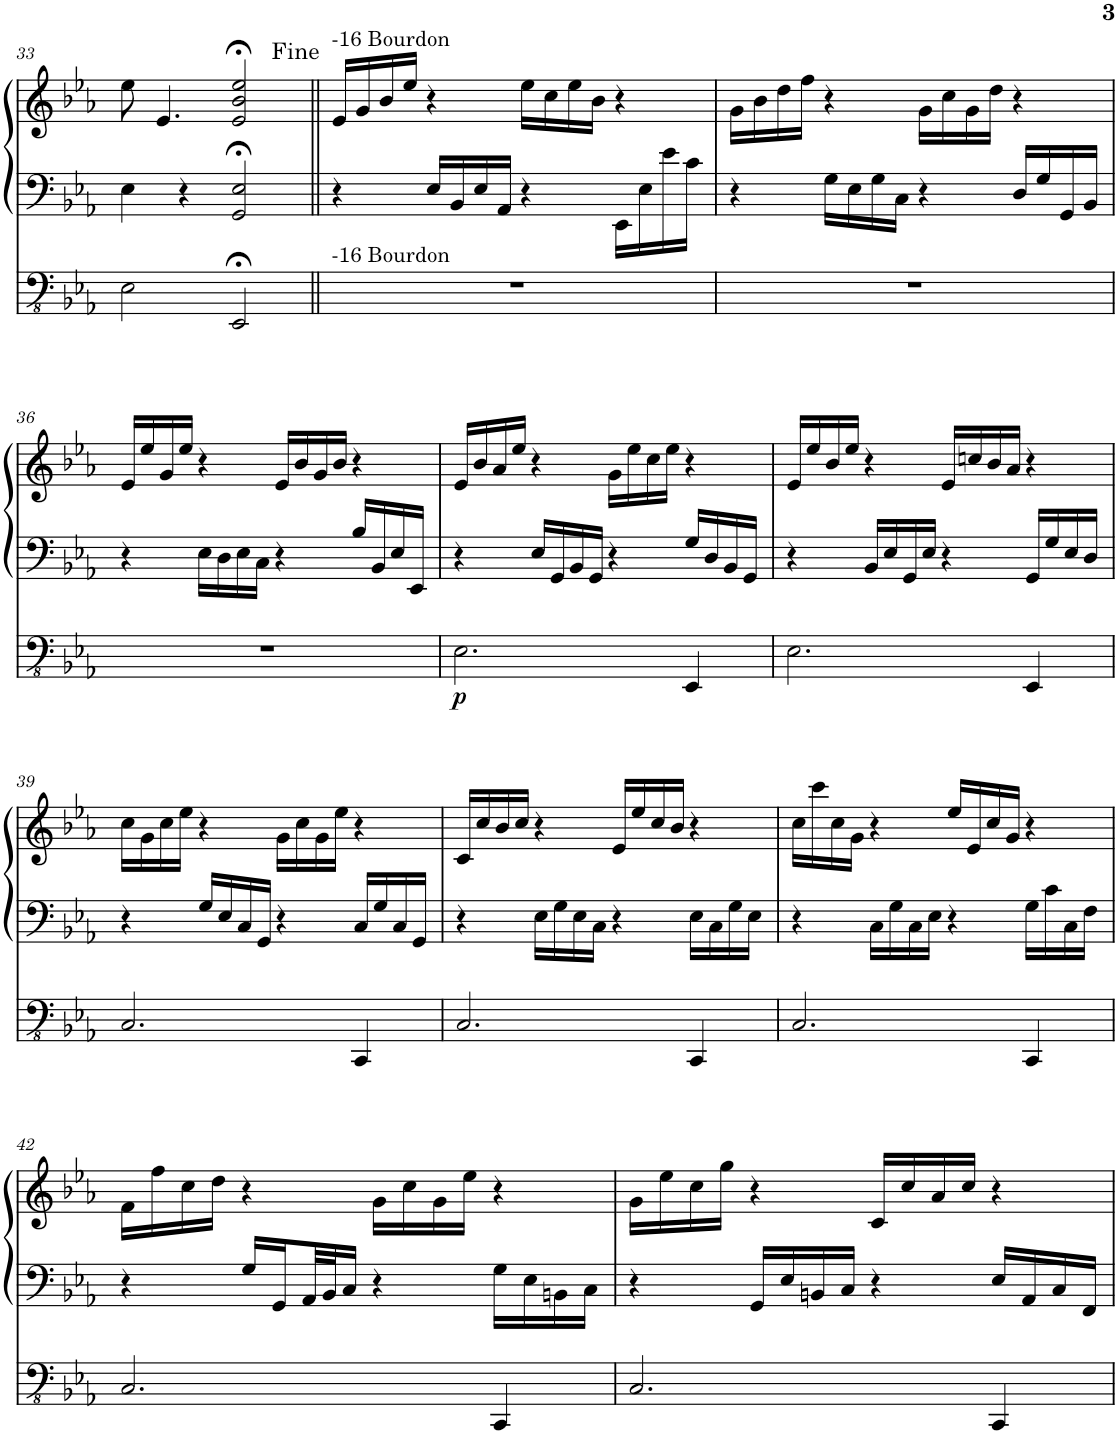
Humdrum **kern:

**kern	**kern	**kern	**dynam
*part1	*part1	*part1	*part1
*staff3	*staff2	*staff1	*staff1/2/3
*I"Pipe Organ	*	*	*
*I'Org.	*	*	*
!!LO:PB:g=z
*clefFv4	*clefF4	*clefG2	*
*k[b-e-a-]	*k[b-e-a-]	*k[b-e-a-]	*
*M4/4	*M4/4	*M4/4	*
=33	=33	=33	=33
2EE-\	4E-\	8ee-\	.
.	.	4.e-/	.
.	4r	.	.
2EEE-;</	2GG/;< 2E-/;<	2e-/;< 2b-/;< 2ee-/;<	.
=34||	=34||	=34||	=34||
!	!	!LO:TX:a:t=-16 Bourdon	!
!LO:TX:a:t=-16 Bourdon	!	!	!
1r	4r	16e-/LL	.
.	.	16g/	.
.	.	16b-/	.
.	.	16ee-/JJ	.
.	16E-/LL	4r	.
.	16BB-/	.	.
.	16E-/	.	.
.	16AA-/JJ	.	.
.	4r	16ee-\LL	.
.	.	16cc\	.
.	.	16ee-\	.
.	.	16b-\JJ	.
.	16EE-\LL	4r	.
.	16E-\	.	.
.	16e-\	.	.
.	16c\JJ	.	.
=35	=35	=35	=35
1r	4r	16g\LL	.
.	.	16b-\	.
.	.	16dd\	.
.	.	16ff\JJ	.
.	16G\LL	4r	.
.	16E-\	.	.
.	16G\	.	.
.	16C\JJ	.	.
.	4r	16g\LL	.
.	.	16cc\	.
.	.	16g\	.
.	.	16dd\JJ	.
.	16D/LL	4r	.
.	16G/	.	.
.	16GG/	.	.
.	16BB-/JJ	.	.
!!LO:LB:g=z
=36	=36	=36	=36
1r	4r	16e-/LL	.
.	.	16ee-/	.
.	.	16g/	.
.	.	16ee-/JJ	.
.	16E-\LL	4r	.
.	16D\	.	.
.	16E-\	.	.
.	16C\JJ	.	.
.	4r	16e-/LL	.
.	.	16b-/	.
.	.	16g/	.
.	.	16b-/JJ	.
.	16B-/LL	4r	.
.	16BB-/	.	.
.	16E-/	.	.
.	16EE-/JJ	.	.
=37	=37	=37	=37
!	!	!	!LO:DY:b=3
2.EE-\	4r	16e-/LL	p
.	.	16b-/	.
.	.	16a-/	.
.	.	16ee-/JJ	.
.	16E-/LL	4r	.
.	16GG/	.	.
.	16BB-/	.	.
.	16GG/JJ	.	.
.	4r	16g\LL	.
.	.	16ee-\	.
.	.	16cc\	.
.	.	16ee-\JJ	.
4EEE-/	16G/LL	4r	.
.	16D/	.	.
.	16BB-/	.	.
.	16GG/JJ	.	.
=38	=38	=38	=38
2.EE-\	4r	16e-/LL	.
.	.	16ee-/	.
.	.	16b-/	.
.	.	16ee-/JJ	.
.	16BB-/LL	4r	.
.	16E-/	.	.
.	16GG/	.	.
.	16E-/JJ	.	.
.	4r	16e-/LL	.
.	.	16ccn/	.
.	.	16b-/	.
.	.	16a-/JJ	.
4EEE-/	16GG/LL	4r	.
.	16G/	.	.
.	16E-/	.	.
.	16D/JJ	.	.
!!LO:LB:g=z
=39	=39	=39	=39
2.CC/	4r	16cc\LL	.
.	.	16g\	.
.	.	16cc\	.
.	.	16ee-\JJ	.
.	16G/LL	4r	.
.	16E-/	.	.
.	16C/	.	.
.	16GG/JJ	.	.
.	4r	16g\LL	.
.	.	16cc\	.
.	.	16g\	.
.	.	16ee-\JJ	.
4CCC/	16C/LL	4r	.
.	16G/	.	.
.	16C/	.	.
.	16GG/JJ	.	.
=40	=40	=40	=40
2.CC/	4r	16c/LL	.
.	.	16cc/	.
.	.	16b-/	.
.	.	16cc/JJ	.
.	16E-\LL	4r	.
.	16G\	.	.
.	16E-\	.	.
.	16C\JJ	.	.
.	4r	16e-/LL	.
.	.	16ee-/	.
.	.	16cc/	.
.	.	16b-/JJ	.
4CCC/	16E-\LL	4r	.
.	16C\	.	.
.	16G\	.	.
.	16E-\JJ	.	.
=41	=41	=41	=41
2.CC/	4r	16cc\LL	.
.	.	16ccc\	.
.	.	16cc\	.
.	.	16g\JJ	.
.	16C\LL	4r	.
.	16G\	.	.
.	16C\	.	.
.	16E-\JJ	.	.
.	4r	16ee-/LL	.
.	.	16e-/	.
.	.	16cc/	.
.	.	16g/JJ	.
4CCC/	16G\LL	4r	.
.	16c\	.	.
.	16C\	.	.
.	16F\JJ	.	.
!!LO:LB:g=z
=42	=42	=42	=42
2.CC/	4r	16f\LL	.
.	.	16ff\	.
.	.	16cc\	.
.	.	16dd\JJ	.
.	16G/LL	4r	.
.	16GG/	.	.
.	32AA-/L	.	.
.	32BB-/J	.	.
.	16C/JJ	.	.
.	4r	16g\LL	.
.	.	16cc\	.
.	.	16g\	.
.	.	16ee-\JJ	.
4CCC/	16G\LL	4r	.
.	16E-\	.	.
.	16BBn\	.	.
.	16C\JJ	.	.
=43	=43	=43	=43
2.CC/	4r	16g\LL	.
.	.	16ee-\	.
.	.	16cc\	.
.	.	16gg\JJ	.
.	16GG/LL	4r	.
.	16E-/	.	.
.	16BBn/	.	.
.	16C/JJ	.	.
.	4r	16c/LL	.
.	.	16cc/	.
.	.	16a-/	.
.	.	16cc/JJ	.
4CCC/	16E-/LL	4r	.
.	16AA-/	.	.
.	16C/	.	.
.	16FF/JJ	.	.
=	=	=	=
*-	*-	*-	*-
